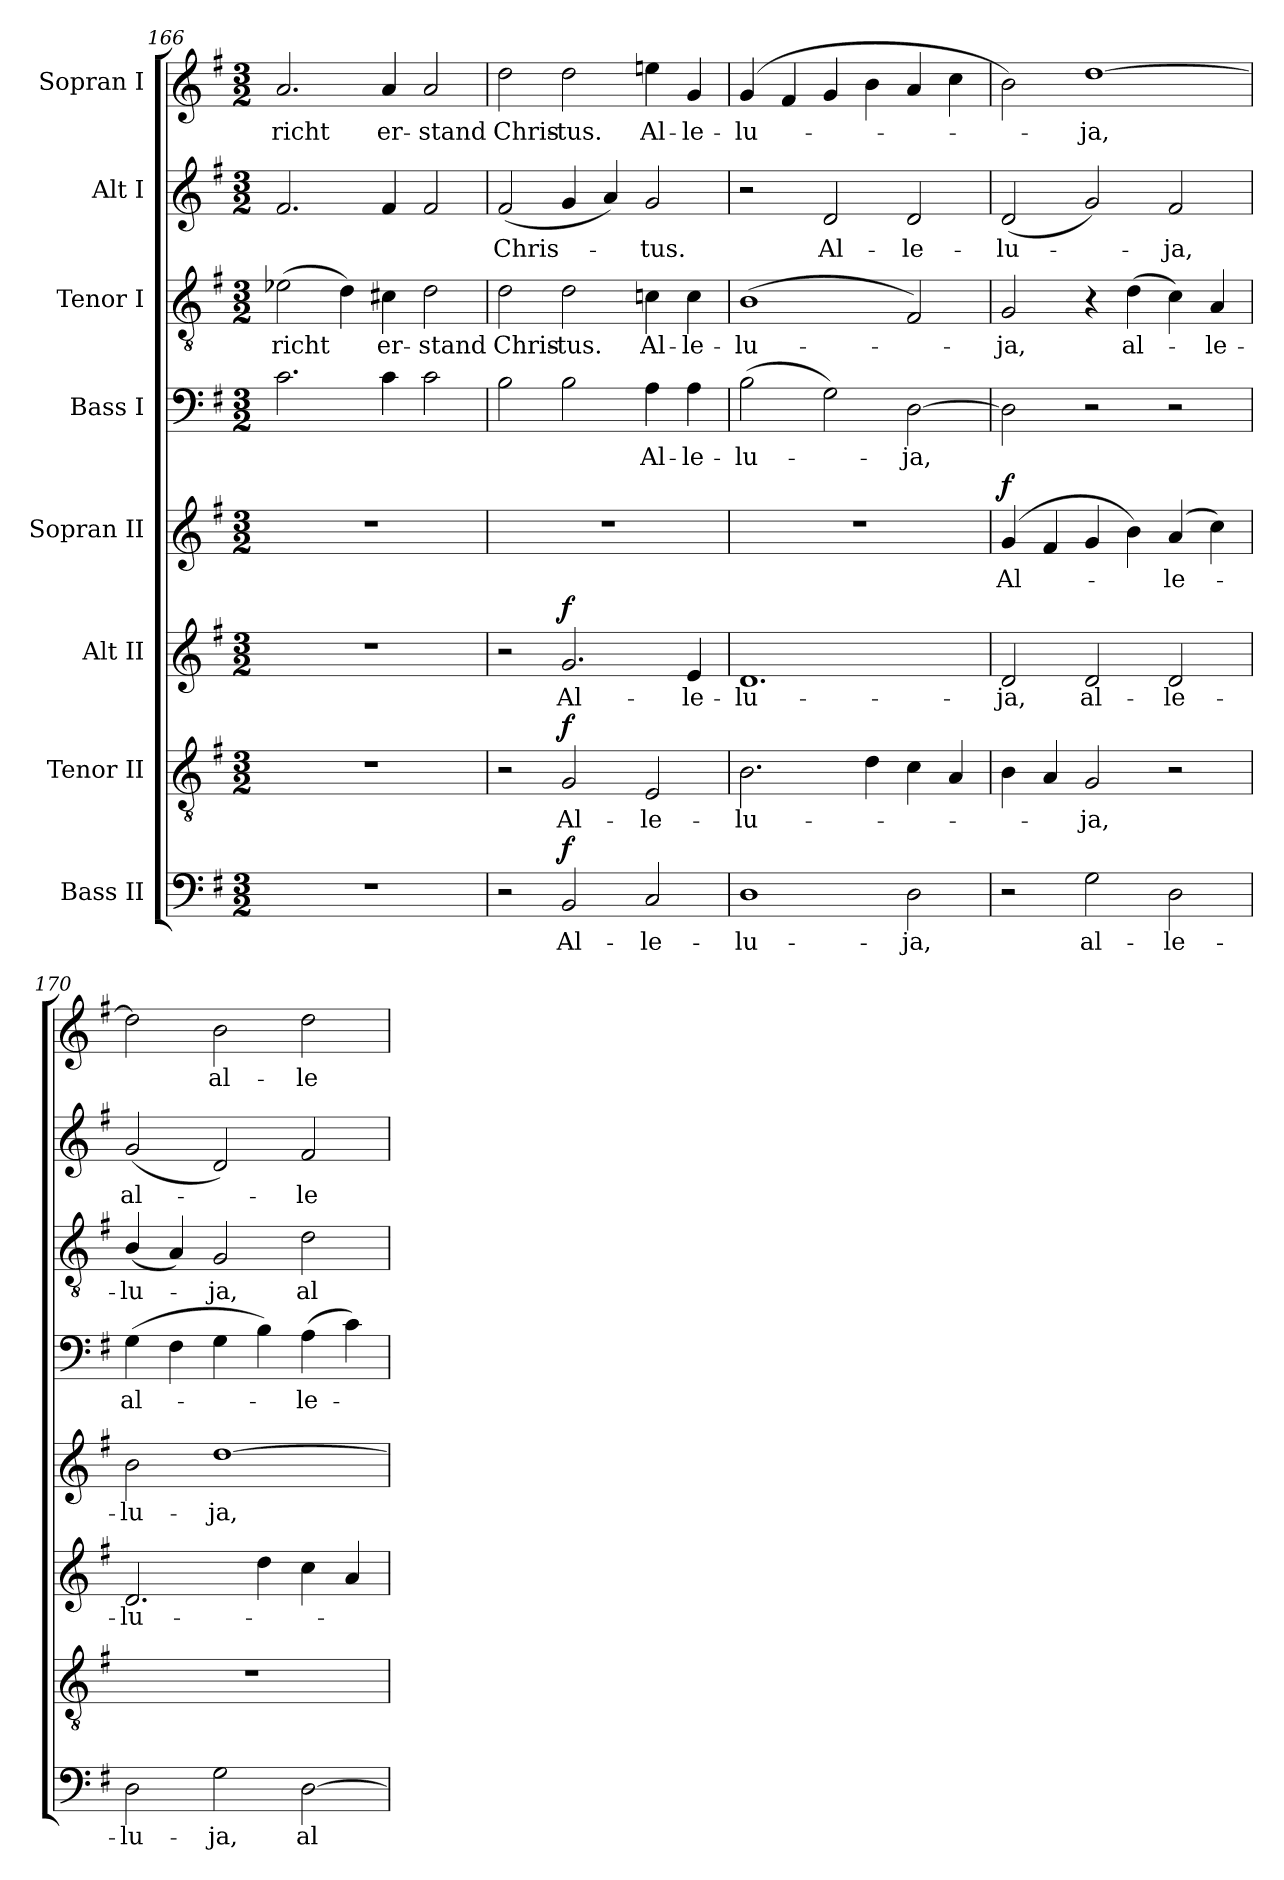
**kern	**text	**dynam	**kern	**text	**dynam	**kern	**text	**dynam	**kern	**text	**dynam	**kern	**text	**kern	**text	**kern	**text	**kern	**text
*part8	*part8	*part8	*part7	*part7	*part7	*part6	*part6	*part6	*part5	*part5	*part5	*part4	*part4	*part3	*part3	*part2	*part2	*part1	*part1
*staff8	*staff8	*staff8	*staff7	*staff7	*staff7	*staff6	*staff6	*staff6	*staff5	*staff5	*staff5	*staff4	*staff4	*staff3	*staff3	*staff2	*staff2	*staff1	*staff1
*I"Bass II	*	*	*I"Tenor II	*	*	*I"Alt II	*	*	*I"Sopran II	*	*	*I"Bass I	*	*I"Tenor I	*	*I"Alt I	*	*I"Sopran I	*
*clefF4	*	*	*clefGv2	*	*	*clefG2	*	*	*clefG2	*	*	*clefF4	*	*clefGv2	*	*clefG2	*	*clefG2	*
*k[f#]	*	*	*k[f#]	*	*	*k[f#]	*	*	*k[f#]	*	*	*k[f#]	*	*k[f#]	*	*k[f#]	*	*k[f#]	*
*G:	*	*	*G:	*	*	*G:	*	*	*G:	*	*	*G:	*	*G:	*	*G:	*	*G:	*
*M3/2	*	*	*M3/2	*	*	*M3/2	*	*	*M3/2	*	*	*M3/2	*	*M3/2	*	*M3/2	*	*M3/2	*
=166	=166	=166	=166	=166	=166	=166	=166	=166	=166	=166	=166	=166	=166	=166	=166	=166	=166	=166	=166
1.r	.	.	1.r	.	.	1.r	.	.	1.r	.	.	2.c\	.	(>2e-X\	-richt	2.f#/	.	2.a/	-richt
.	.	.	.	.	.	.	.	.	.	.	.	.	.	4d\)	.	.	.	.	.
.	.	.	.	.	.	.	.	.	.	.	.	4c\	.	4c#X\	er-	4f#/	.	4a/	er-
.	.	.	.	.	.	.	.	.	.	.	.	2c\	.	2d\	-stand	2f#/	.	2a/	-stand
=167	=167	=167	=167	=167	=167	=167	=167	=167	=167	=167	=167	=167	=167	=167	=167	=167	=167	=167	=167
2r	.	.	2r	.	.	2r	.	.	1.r	.	.	2B\	.	2d\	Chris-	(2f#/	Chris-	2dd\	Chris-
!	!	!LO:DY:a	!	!	!LO:DY:a	!	!	!LO:DY:a	!	!	!	!	!	!	!	!	!	!	!
2BB/	Al-	f	2G/	Al-	f	2.g/	Al-	f	.	.	.	2B\	.	2d\	-tus.	4g/	.	2dd\	-tus.
.	.	.	.	.	.	.	.	.	.	.	.	.	.	.	.	4a/)	.	.	.
2C/	-le-	.	2E/	-le-	.	.	.	.	.	.	.	4A\	Al-	4cn\	Al-	2g/	-tus.	4een\	Al-
.	.	.	.	.	.	4e/	-le-	.	.	.	.	4A\	-le-	4c\	-le-	.	.	4g/	-le-
=168	=168	=168	=168	=168	=168	=168	=168	=168	=168	=168	=168	=168	=168	=168	=168	=168	=168	=168	=168
1D	-lu-	.	2.B\	-lu-	.	1.d	-lu-	.	1.r	.	.	(2B\	-lu-	(>1B	-lu-	2r	.	(>4g/	-lu-
.	.	.	.	.	.	.	.	.	.	.	.	.	.	.	.	.	.	4f#/	.
.	.	.	.	.	.	.	.	.	.	.	.	2G\)	.	.	.	2d/	Al-	4g/	.
.	.	.	4d\	.	.	.	.	.	.	.	.	.	.	.	.	.	.	4b\	.
2D\	-ja,	.	4c\	.	.	.	.	.	.	.	.	[2D\	-ja,	2F#/)	.	2d/	-le-	4a/	.
.	.	.	4A/	.	.	.	.	.	.	.	.	.	.	.	.	.	.	4cc\	.
!!LO:LB:g=z
=169	=169	=169	=169	=169	=169	=169	=169	=169	=169	=169	=169	=169	=169	=169	=169	=169	=169	=169	=169
!	!	!	!	!	!	!	!	!	!	!	!LO:DY:a	!	!	!	!	!	!	!	!
2r	.	.	4B\	.	.	2d/	-ja,	.	(>4g/	Al-	f	2D\]	.	2G/	-ja,	(2d/	-lu-	2b\)	.
.	.	.	4A/	.	.	.	.	.	4f#/	.	.	.	.	.	.	.	.	.	.
2G\	al-	.	2G/	-ja,	.	2d/	al-	.	4g/	.	.	2r	.	4r	.	2g/)	.	[1dd	-ja,
.	.	.	.	.	.	.	.	.	4b\)	.	.	.	.	(>4d\	al-	.	.	.	.
2D\	-le-	.	2r	.	.	2d/	-le-	.	(>4a/	-le-	.	2r	.	4c\)	.	2f#/	-ja,	.	.
.	.	.	.	.	.	.	.	.	4cc\)	.	.	.	.	4A/	-le-	.	.	.	.
=170	=170	=170	=170	=170	=170	=170	=170	=170	=170	=170	=170	=170	=170	=170	=170	=170	=170	=170	=170
2D\	-lu-	.	1.r	.	.	2.d/	-lu-	.	2b\	-lu-	.	(>4G\	al-	(4B/	-lu-	(2g/	al-	2dd\]	.
.	.	.	.	.	.	.	.	.	.	.	.	4F#\	.	4A/)	.	.	.	.	.
2G\	-ja,	.	.	.	.	.	.	.	[1dd	-ja,	.	4G\	.	2G/	-ja,	2d/)	.	2b\	al-
.	.	.	.	.	.	4dd\	.	.	.	.	.	4B\)	.	.	.	.	.	.	.
[2D\	al-	.	.	.	.	4cc\	.	.	.	.	.	(>4A\	-le-	2d\	al-	2f#/	-le-	2dd\	-le-
.	.	.	.	.	.	4a/	.	.	.	.	.	4c\)	.	.	.	.	.	.	.
=	=	=	=	=	=	=	=	=	=	=	=	=	=	=	=	=	=	=	=
*-	*-	*-	*-	*-	*-	*-	*-	*-	*-	*-	*-	*-	*-	*-	*-	*-	*-	*-	*-
